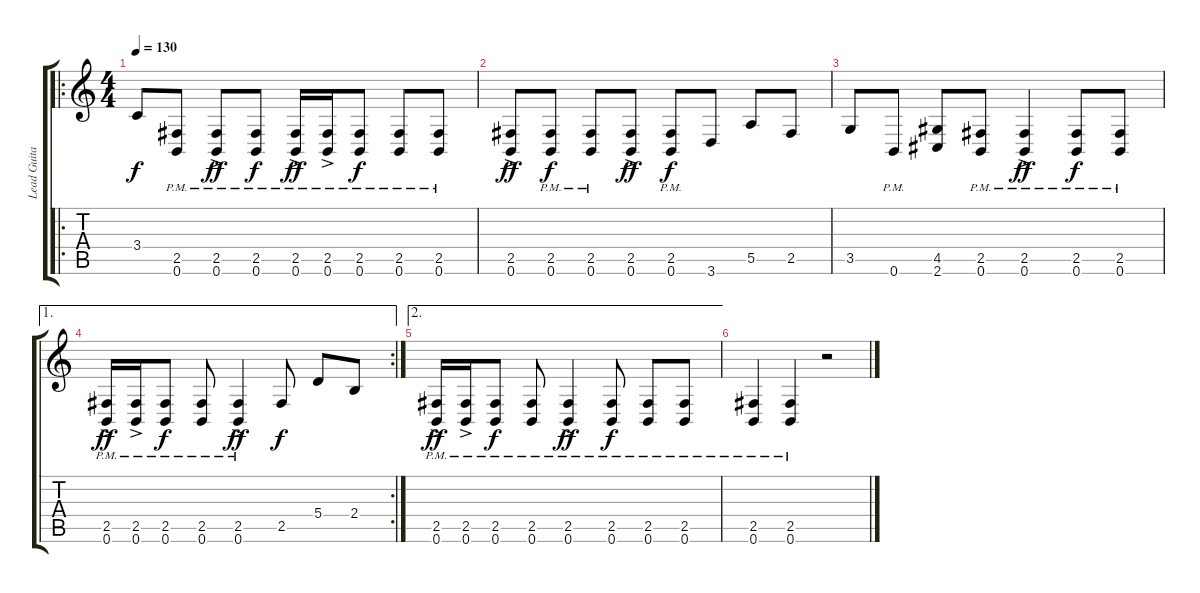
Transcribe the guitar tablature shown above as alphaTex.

\track ("Lead Guitar" "Lead Guita") {instrument distortionguitar}
\staff {score tabs}
\tuning (B3 Gb3 D3 A2 E2 B1) {hide}
\ro
\ts (4 4)
\tempo 130
\clef g2
\ks c
3.4.8{dy f} (2.5{pm} 0.6{pm}).8 (2.5{ac pm} 0.6{ac pm}).8{dy ff} (2.5{pm} 0.6{pm}).8{dy f} (2.5{ac pm} 0.6{ac pm}).16{dy ff} (2.5{ac pm} 0.6{ac pm}).16 (2.5{pm} 0.6{pm}).8{dy f} (2.5{pm} 0.6{pm}).8 (2.5{pm} 0.6{pm}).8 |
(2.5{ac} 0.6{ac}).8{dy ff} (2.5{pm} 0.6{pm}).8{dy f} (2.5{pm} 0.6{pm}).8 (2.5{ac} 0.6{ac}).8{dy ff} (2.5{pm} 0.6{pm}).8{dy f} 3.6.8 5.5.8 2.5.8 |
3.5.8 0.6{pm}.8 (4.5 2.6).8 (2.5{pm} 0.6{pm}).8 (2.5{ac pm} 0.6{ac pm}).4{dy ff} (2.5{pm} 0.6{pm}).8{dy f} (2.5{pm} 0.6{pm}).8 |
\ae 1
\rc 2
(2.5{ac pm} 0.6{ac pm}).16{dy ff} (2.5{ac pm} 0.6{ac pm}).16 (2.5{pm} 0.6{pm}).8{dy f} (2.5{pm} 0.6{pm}).8 (2.5{ac pm} 0.6{ac pm}).4{dy ff} 2.5.8{dy f} 5.4.8 2.4.8 |
\ae 2
(2.5{ac pm} 0.6{ac pm}).16{dy ff} (2.5{ac pm} 0.6{ac pm}).16 (2.5{pm} 0.6{pm}).8{dy f} (2.5{pm} 0.6{pm}).8 (2.5{ac pm} 0.6{ac pm}).4{dy ff} (2.5{pm} 0.6{pm}).8{dy f} (2.5{pm} 0.6{pm}).8 (2.5{pm} 0.6{pm}).8 |
(2.5{pm} 0.6{pm}).4 (2.5{pm} 0.6{pm}).4 r.2
